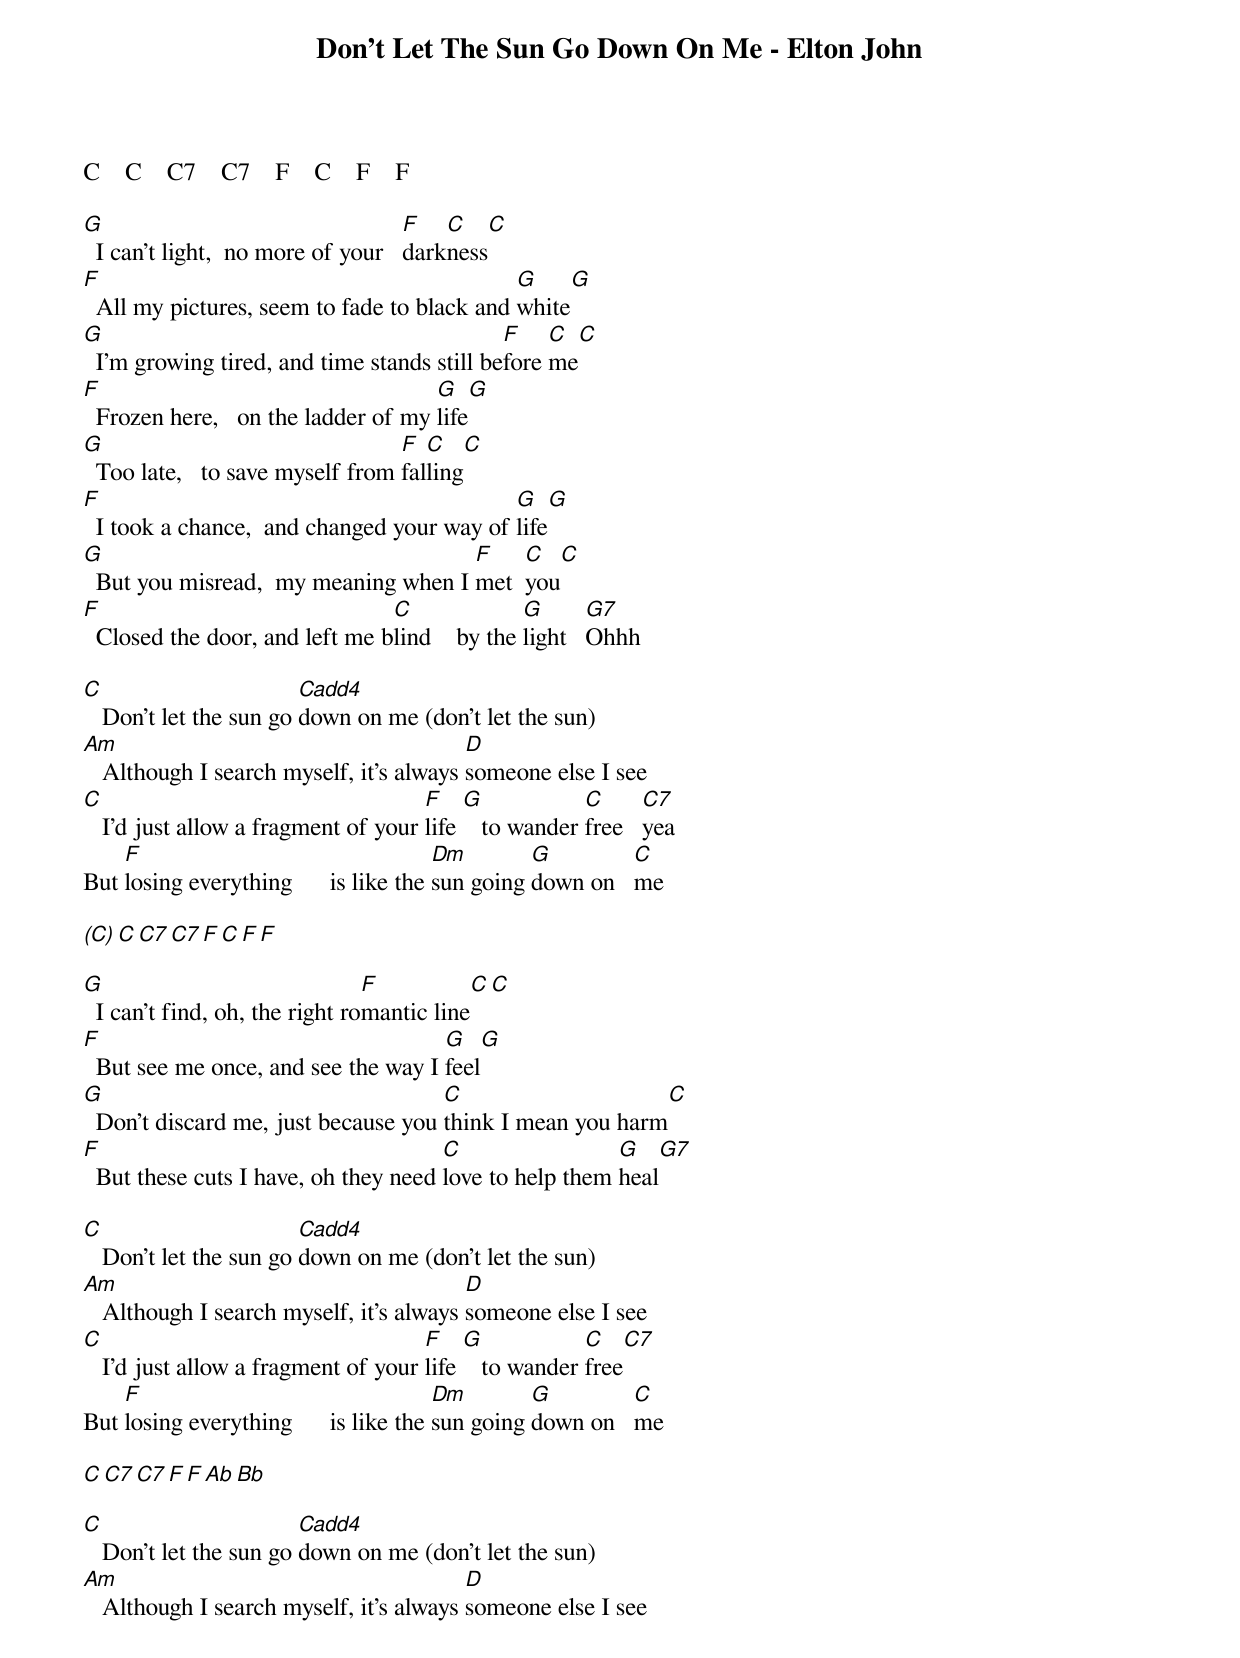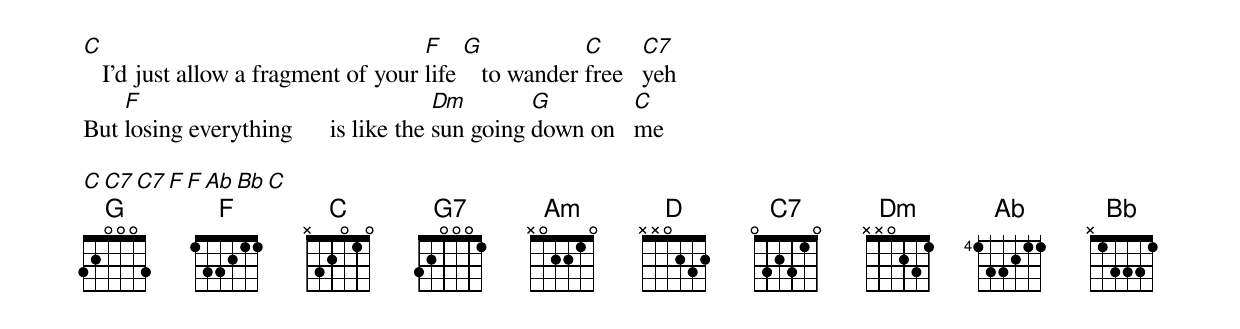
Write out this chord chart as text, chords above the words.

Don't Let The Sun Go Down On Me - Elton John

C    C    C7    C7    F    C    F    F

G                                   F   C      C
  I can't light,  no more of your   darkness
F                                            G       G
  All my pictures, seem to fade to black and white
G                                            F    C     C
  I'm growing tired, and time stands still before me
F                                    G       G
  Frozen here,   on the ladder of my life
G                                 F  C      C
  Too late,   to save myself from falling
F                                           G       G
  I took a chance,  and changed your way of life
G                                     F    C      C
  But you misread,  my meaning when I met  you
F                               C              G       G7
  Closed the door, and left me blind    by the light   Ohhh

C                       Cadd4
   Don't let the sun go down on me (don't let the sun)
Am                                       D
   Although I search myself, it's always someone else I see
C                                    F    G            C      C7
   I'd just allow a fragment of your life    to wander free   yea
    F                                  Dm        G         C
But losing everything      is like the sun going down on   me

(C)    C    C7    C7    F    C    F    F

G                               F           C       C
  I can't find, oh, the right romantic line
F                                    G       G
  But see me once, and see the way I feel
G                                    C                      C
  Don't discard me, just because you think I mean you harm
F                                     C                 G      G7
  But these cuts I have, oh they need love to help them heal

C                       Cadd4
   Don't let the sun go down on me (don't let the sun)
Am                                       D
   Although I search myself, it's always someone else I see
C                                    F    G            C      C7
   I'd just allow a fragment of your life    to wander free
    F                                  Dm        G         C
But losing everything      is like the sun going down on   me

C   C7   C7    F    F    Ab   Bb

C                       Cadd4
   Don't let the sun go down on me (don't let the sun)
Am                                       D
   Although I search myself, it's always someone else I see
C                                    F    G            C      C7
   I'd just allow a fragment of your life    to wander free   yeh
    F                                  Dm        G         C
But losing everything      is like the sun going down on   me

C   C7   C7    F    F    Ab   Bb   C
